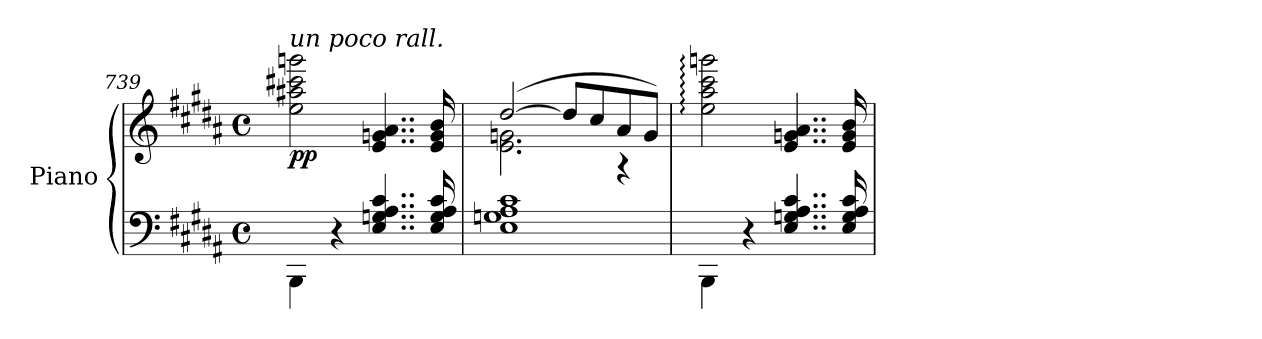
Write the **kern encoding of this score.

**kern	**kern	**dynam
*part1	*part1	*part1
*staff2	*staff1	*staff1/2
*I"Piano	*	*
*I'Pno	*	*
*clefF4	*clefG2	*
*k[f#c#g#d#a#]	*k[f#c#g#d#a#]	*
*M4/4	*M4/4	*
*met(c)	*met(c)	*
=739	=739	=739
!	!LO:TX:a:i:t=un poco rall.	!
!	!	!LO:DY:b
4BBB\	2ee\ 2aa#X\ 2ccc#X\ 2gggn\	pp
4r	.	.
4..E/ 4..Gn/ 4..A#/ 4..c#/	4..e/ 4..gn/ 4..a#/	.
16E/ 16G/ 16A#/ 16c#/	16e/ 16g/ 16b/	.
=740	=740	=740
*	*^	*
1E 1Gn 1A# 1c#	(<[2dd#/	2.e\ 2.gn\	.
.	8dd#/L]	.	.
.	8cc#/	.	.
.	8a#/	4r	.
.	8g/J)	.	.
*	*v	*v	*
!!LO:PB:g=z
=741	=741	=741
4BBB\	2ee\: 2aa#\: 2ccc#\: 2gggn\:	.
4r	.	.
4..E/ 4..Gn/ 4..A#/ 4..c#/	4..e/ 4..gn/ 4..a#/	.
16E/ 16G/ 16A#/ 16c#/	16e/ 16g/ 16b/	.
=	=	=
*-	*-	*-
